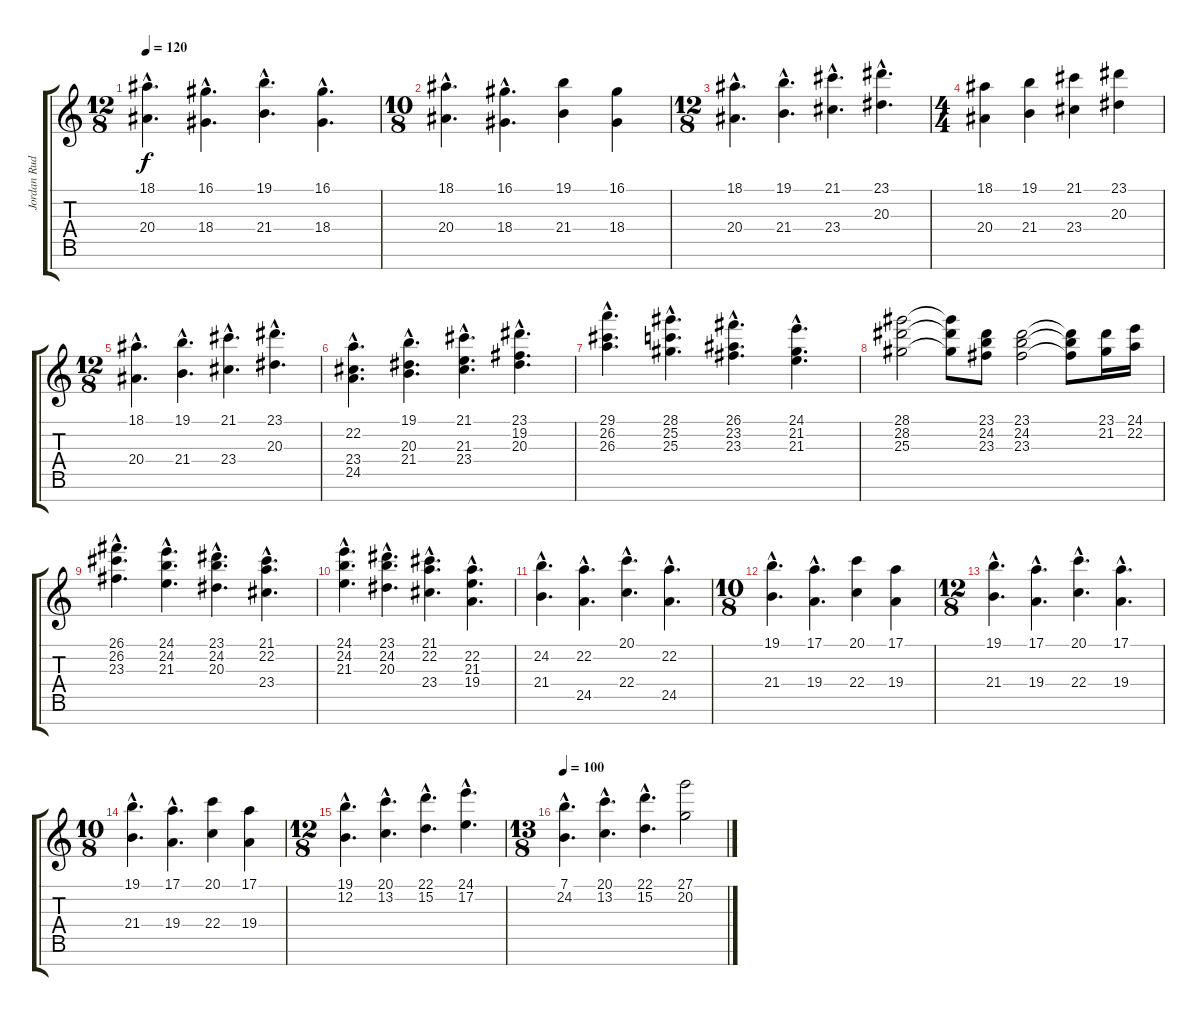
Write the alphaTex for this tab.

\track ("Jordan Rudess Lead 2 (Dual Voice)" "Jordan Rud") {instrument lead2sawtooth}
\staff {score tabs}
\tuning (E4 B3 G3 D3 A2 E2 B1) {hide}
\ts (12 8)
\tempo 120
\clef g2
\ks c
(18.1{hac} 20.4{hac}).4{d dy f} (16.1{hac} 18.4{hac}).4{d} (19.1{hac} 21.4{hac}).4{d} (16.1{hac} 18.4{hac}).4{d} |
\ts (10 8)
(18.1{hac} 20.4{hac}).4{d} (16.1{hac} 18.4{hac}).4{d} (19.1 21.4).4 (16.1 18.4).4 |
\ts (12 8)
(18.1{hac} 20.4{hac}).4{d} (19.1{hac} 21.4{hac}).4{d} (21.1{hac} 23.4{hac}).4{d} (23.1{hac} 20.3{hac}).4{d} |
\ts (4 4)
(18.1 20.4).4 (19.1 21.4).4 (21.1 23.4).4 (23.1 20.3).4 |
\ts (12 8)
(18.1{hac} 20.4{hac}).4{d} (19.1{hac} 21.4{hac}).4{d} (21.1{hac} 23.4{hac}).4{d} (23.1{hac} 20.3{hac}).4{d} |
(22.2{hac} 23.4{hac} 24.5{hac}).4{d} (19.1{hac} 20.3{hac} 21.4{hac}).4{d} (21.1{hac} 21.3{hac} 23.4{hac}).4{d} (23.1{hac} 19.2{hac} 20.3{hac}).4{d} |
(29.1{hac} 26.2{hac} 26.3{hac}).4{d} (28.1{hac} 25.2{hac} 25.3{hac}).4{d} (26.1{hac} 23.2{hac} 23.3{hac}).4{d} (24.1{hac} 21.2{hac} 21.3{hac}).4{d} |
(28.1 28.2 25.3).2 (28.1{t} 28.2{t} 25.3{t}).8 (23.1 24.2 23.3).8 (23.1 24.2 23.3).2 (23.1{t} 24.2{t} 23.3{t}).8 (23.1 21.2).16 (24.1 22.2).16 |
(26.1{hac} 26.2{hac} 23.3{hac}).4{d} (24.1{hac} 24.2{hac} 21.3{hac}).4{d} (23.1{hac} 24.2{hac} 20.3{hac}).4{d} (21.1{hac} 22.2{hac} 23.4{hac}).4{d} |
(24.1{hac} 24.2{hac} 21.3{hac}).4{d} (23.1{hac} 24.2{hac} 20.3{hac}).4{d} (21.1{hac} 22.2{hac} 23.4{hac}).4{d} (22.2{hac} 21.3{hac} 19.4{hac}).4{d} |
(24.2{hac} 21.4{hac}).4{d} (22.2{hac} 24.5{hac}).4{d} (20.1{hac} 22.4{hac}).4{d} (22.2{hac} 24.5{hac}).4{d} |
\ts (10 8)
(19.1{hac} 21.4{hac}).4{d} (17.1{hac} 19.4{hac}).4{d} (20.1 22.4).4 (17.1 19.4).4 |
\ts (12 8)
(19.1{hac} 21.4{hac}).4{d} (17.1{hac} 19.4{hac}).4{d} (20.1{hac} 22.4{hac}).4{d} (17.1{hac} 19.4{hac}).4{d} |
\ts (10 8)
(19.1{hac} 21.4{hac}).4{d} (17.1{hac} 19.4{hac}).4{d} (20.1 22.4).4 (17.1 19.4).4 |
\ts (12 8)
(19.1{hac} 12.2{hac}).4{d} (20.1{hac} 13.2{hac}).4{d} (22.1{hac} 15.2{hac}).4{d} (24.1{hac} 17.2{hac}).4{d} |
\ts (13 8)
\tempo 100
(7.1{hac} 24.2{hac}).4{d} (20.1{hac} 13.2{hac}).4{d} (22.1{hac} 15.2{hac}).4{d} (27.1 20.2).2
